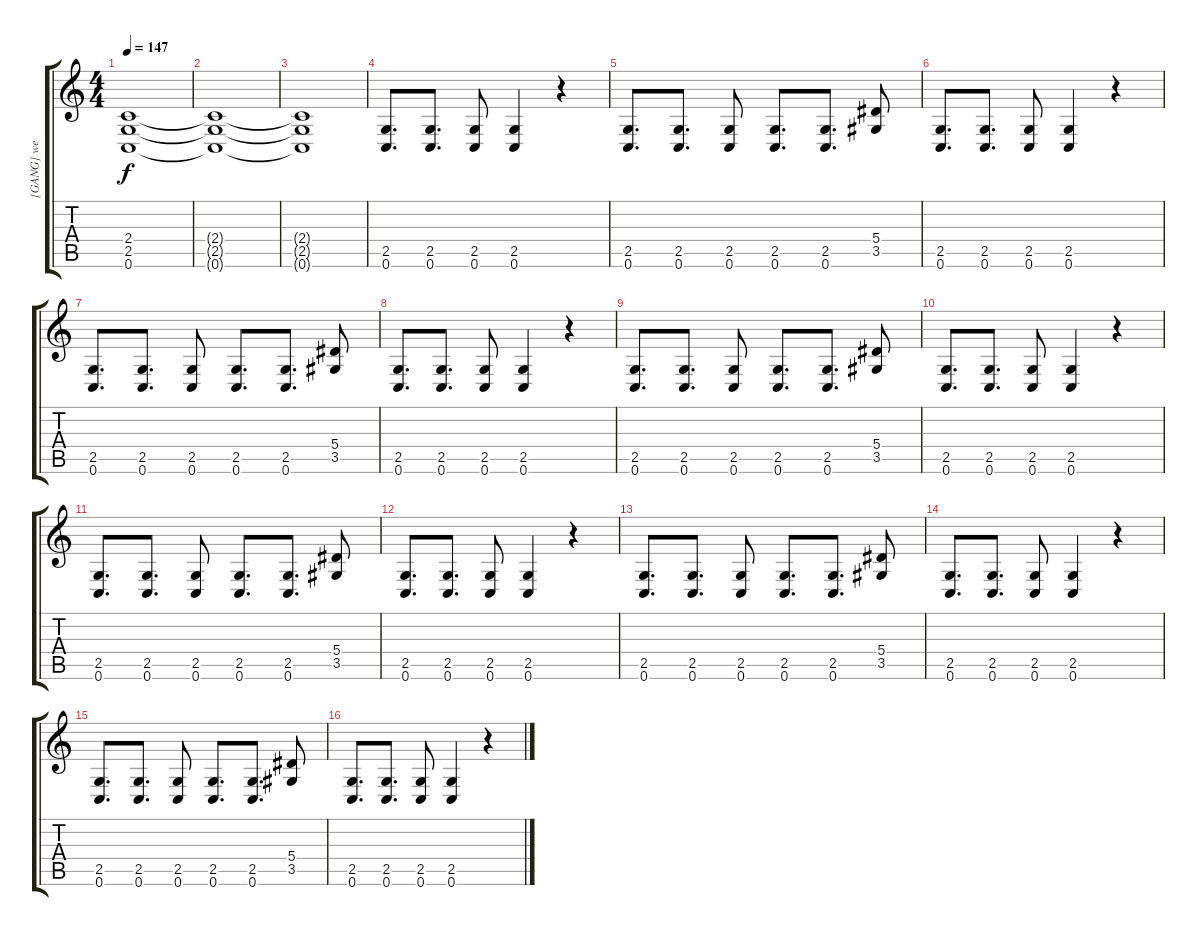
\track ("[GANG] we miss you!" "[GANG] we ") {instrument overdrivenguitar}
\staff {score tabs}
\tuning (C4 G3 Eb3 Bb2 F2 C2) {hide}
\ts (4 4)
\tempo 147
\clef g2
\ks c
(2.4{t} 2.5{t} 0.6{t}).1{dy f} |
(2.4{t} 2.5{t} 0.6{t}).1 |
(2.4{t} 2.5{t} 0.6{t}).1 |
(2.5 0.6).8{d} (2.5 0.6).8{d} (2.5 0.6).8 (2.5 0.6).4 r.4 |
(2.5 0.6).8{d} (2.5 0.6).8{d} (2.5 0.6).8 (2.5 0.6).8{d} (2.5 0.6).8{d} (5.4 3.5).8 |
(2.5 0.6).8{d} (2.5 0.6).8{d} (2.5 0.6).8 (2.5 0.6).4 r.4 |
(2.5 0.6).8{d} (2.5 0.6).8{d} (2.5 0.6).8 (2.5 0.6).8{d} (2.5 0.6).8{d} (5.4 3.5).8 |
(2.5 0.6).8{d} (2.5 0.6).8{d} (2.5 0.6).8 (2.5 0.6).4 r.4 |
(2.5 0.6).8{d} (2.5 0.6).8{d} (2.5 0.6).8 (2.5 0.6).8{d} (2.5 0.6).8{d} (5.4 3.5).8 |
(2.5 0.6).8{d} (2.5 0.6).8{d} (2.5 0.6).8 (2.5 0.6).4 r.4 |
(2.5 0.6).8{d} (2.5 0.6).8{d} (2.5 0.6).8 (2.5 0.6).8{d} (2.5 0.6).8{d} (5.4 3.5).8 |
(2.5 0.6).8{d} (2.5 0.6).8{d} (2.5 0.6).8 (2.5 0.6).4 r.4 |
(2.5 0.6).8{d} (2.5 0.6).8{d} (2.5 0.6).8 (2.5 0.6).8{d} (2.5 0.6).8{d} (5.4 3.5).8 |
(2.5 0.6).8{d} (2.5 0.6).8{d} (2.5 0.6).8 (2.5 0.6).4 r.4 |
(2.5 0.6).8{d} (2.5 0.6).8{d} (2.5 0.6).8 (2.5 0.6).8{d} (2.5 0.6).8{d} (5.4 3.5).8 |
(2.5 0.6).8{d} (2.5 0.6).8{d} (2.5 0.6).8 (2.5 0.6).4 r.4
